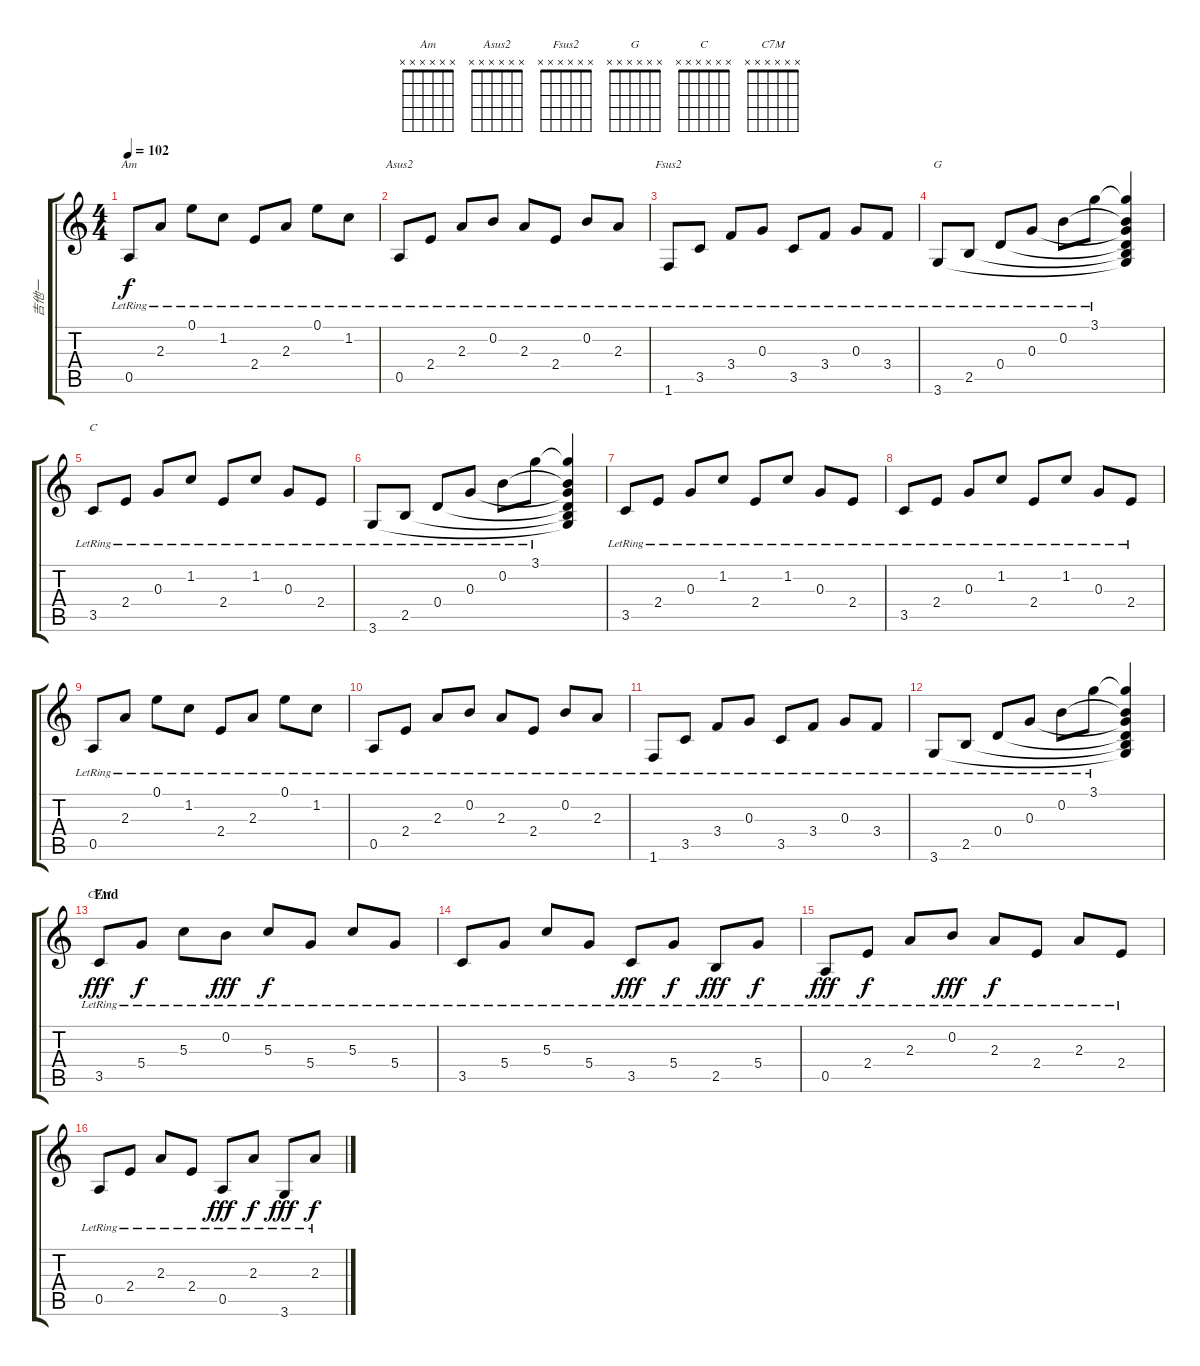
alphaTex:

\track ("吉他一" "吉他一") {instrument acousticguitarsteel}
\staff {score tabs}
\tuning (E4 B3 G3 D3 A2 E2) {hide}
\chord ("Am" x x x x x x) {firstfret 0}
\chord ("Asus2" x x x x x x) {firstfret 0}
\chord ("Fsus2" x x x x x x) {firstfret 0}
\chord ("G" x x x x x x) {firstfret 0}
\chord ("C" x x x x x x) {firstfret 0}
\chord ("C7M" x x x x x x) {firstfret 0}
\ts (4 4)
\tempo 102
\clef g2
\ks c
0.5{lr}.8{ch "Am" dy f} 2.3{lr}.8 0.1{lr}.8 1.2{lr}.8 2.4{lr}.8 2.3{lr}.8 0.1{lr}.8 1.2{lr}.8 |
0.5{lr}.8{ch "Asus2"} 2.4{lr}.8 2.3{lr}.8 0.2{lr}.8 2.3{lr}.8 2.4{lr}.8 0.2{lr}.8 2.3{lr}.8 |
1.6{lr}.8{ch "Fsus2"} 3.5{lr}.8 3.4{lr}.8 0.3{lr}.8 3.5{lr}.8 3.4{lr}.8 0.3{lr}.8 3.4{lr}.8 |
3.6{lr}.8{ch "G"} 2.5{lr}.8 0.4{lr}.8 0.3{lr}.8 0.2{lr}.8 3.1{lr}.8 (3.1{t} 0.2{t} 0.3{t} 0.4{t} 2.5{t} 3.6{t}).4 |
3.5{lr}.8{ch "C"} 2.4{lr}.8 0.3{lr}.8 1.2{lr}.8 2.4{lr}.8 1.2{lr}.8 0.3{lr}.8 2.4{lr}.8 |
3.6{lr}.8 2.5{lr}.8 0.4{lr}.8 0.3{lr}.8 0.2{lr}.8 3.1{lr}.8 (3.1{t} 0.2{t} 0.3{t} 0.4{t} 2.5{t} 3.6{t}).4 |
3.5{lr}.8 2.4{lr}.8 0.3{lr}.8 1.2{lr}.8 2.4{lr}.8 1.2{lr}.8 0.3{lr}.8 2.4{lr}.8 |
3.5{lr}.8 2.4{lr}.8 0.3{lr}.8 1.2{lr}.8 2.4{lr}.8 1.2{lr}.8 0.3{lr}.8 2.4{lr}.8 |
0.5{lr}.8 2.3{lr}.8 0.1{lr}.8 1.2{lr}.8 2.4{lr}.8 2.3{lr}.8 0.1{lr}.8 1.2{lr}.8 |
0.5{lr}.8 2.4{lr}.8 2.3{lr}.8 0.2{lr}.8 2.3{lr}.8 2.4{lr}.8 0.2{lr}.8 2.3{lr}.8 |
1.6{lr}.8 3.5{lr}.8 3.4{lr}.8 0.3{lr}.8 3.5{lr}.8 3.4{lr}.8 0.3{lr}.8 3.4{lr}.8 |
3.6{lr}.8 2.5{lr}.8 0.4{lr}.8 0.3{lr}.8 0.2{lr}.8 3.1{lr}.8 (3.1{t} 0.2{t} 0.3{t} 0.4{t} 2.5{t} 3.6{t}).4 |
\section ("" "End")
3.5{lr}.8{ch "C7M" dy fff} 5.4{lr}.8{dy f} 5.3{lr}.8 0.2{lr}.8{dy fff} 5.3{lr}.8{dy f} 5.4{lr}.8 5.3{lr}.8 5.4{lr}.8 |
3.5{lr}.8 5.4{lr}.8 5.3{lr}.8 5.4{lr}.8 3.5{lr}.8{dy fff} 5.4{lr}.8{dy f} 2.5{lr}.8{dy fff} 5.4{lr}.8{dy f} |
0.5{lr}.8{dy fff} 2.4{lr}.8{dy f} 2.3{lr}.8 0.2{lr}.8{dy fff} 2.3{lr}.8{dy f} 2.4{lr}.8 2.3{lr}.8 2.4{lr}.8 |
0.5{lr}.8 2.4{lr}.8 2.3{lr}.8 2.4{lr}.8 0.5{lr}.8{dy fff} 2.3{lr}.8{dy f} 3.6{lr}.8{dy fff} 2.3{lr}.8{dy f}
